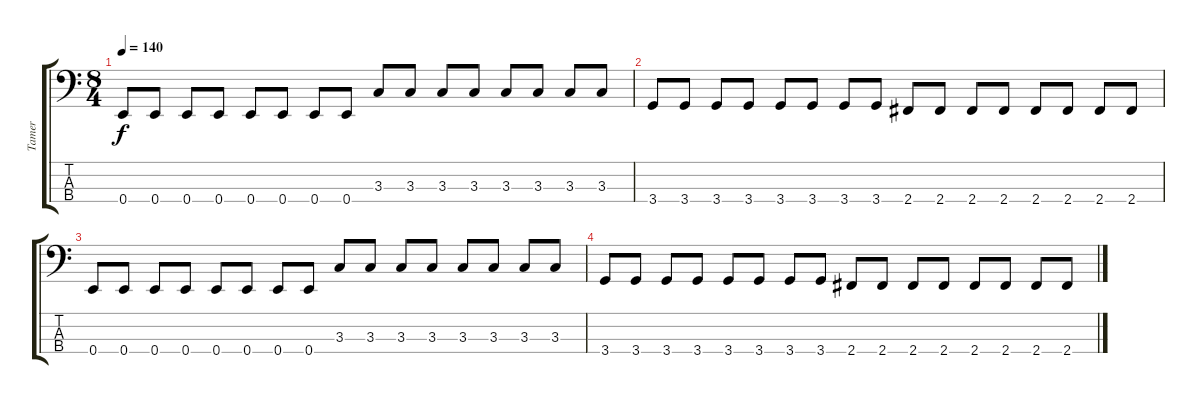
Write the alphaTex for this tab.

\track ("Tamer" "Tamer") {instrument electricbassfinger}
\staff {score tabs}
\tuning (G2 D2 A1 E1) {hide}
\ts (8 4)
\tempo 140
\clef f4
\ks c
0.4.8{dy f} 0.4.8 0.4.8 0.4.8 0.4.8 0.4.8 0.4.8 0.4.8 3.3.8 3.3.8 3.3.8 3.3.8 3.3.8 3.3.8 3.3.8 3.3.8 |
3.4.8 3.4.8 3.4.8 3.4.8 3.4.8 3.4.8 3.4.8 3.4.8 2.4.8 2.4.8 2.4.8 2.4.8 2.4.8 2.4.8 2.4.8 2.4.8 |
0.4.8 0.4.8 0.4.8 0.4.8 0.4.8 0.4.8 0.4.8 0.4.8 3.3.8 3.3.8 3.3.8 3.3.8 3.3.8 3.3.8 3.3.8 3.3.8 |
3.4.8 3.4.8 3.4.8 3.4.8 3.4.8 3.4.8 3.4.8 3.4.8 2.4.8 2.4.8 2.4.8 2.4.8 2.4.8 2.4.8 2.4.8 2.4.8
